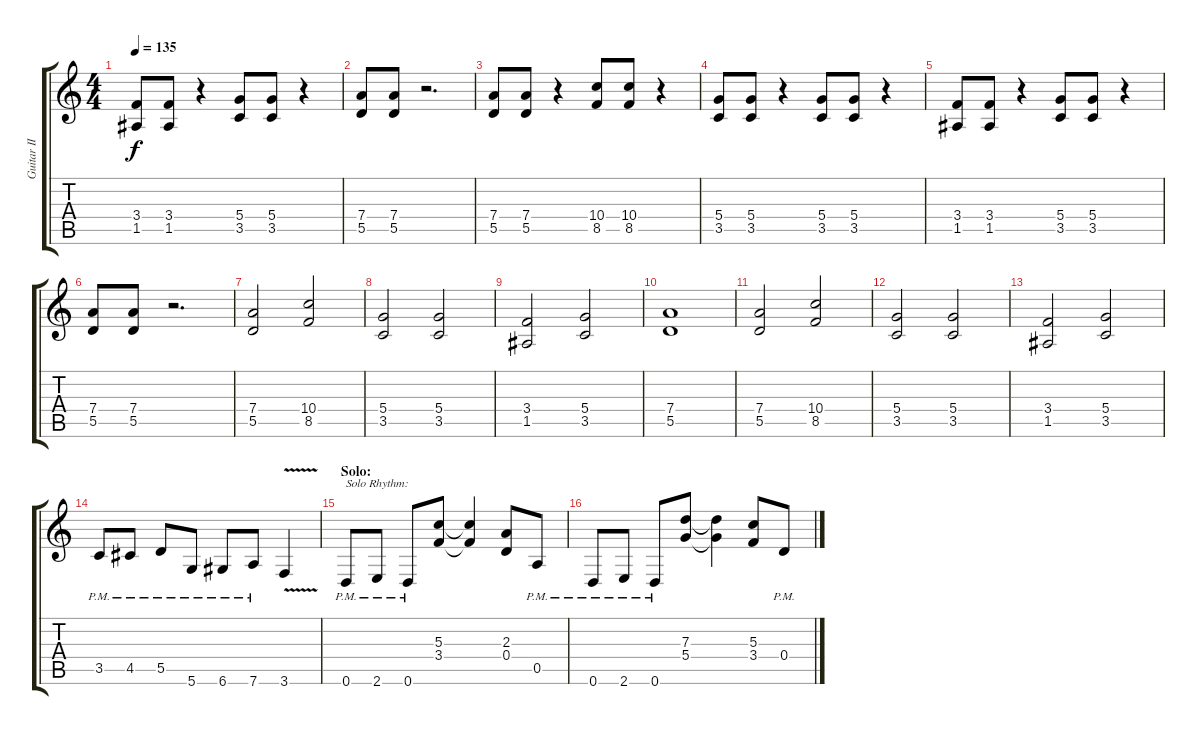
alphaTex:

\track ("Guitar II" "Guitar II") {instrument distortionguitar}
\staff {score tabs}
\tuning (E4 B3 G3 D3 A2 D2) {hide}
\ts (4 4)
\tempo 135
\clef g2
\ks c
(3.4 1.5).8{dy f} (3.4 1.5).8 r.4 (5.4 3.5).8 (5.4 3.5).8 r.4 |
(7.4 5.5).8 (7.4 5.5).8 r.2{d} |
(7.4 5.5).8 (7.4 5.5).8 r.4 (10.4 8.5).8 (10.4 8.5).8 r.4 |
(5.4 3.5).8 (5.4 3.5).8 r.4 (5.4 3.5).8 (5.4 3.5).8 r.4 |
(3.4 1.5).8 (3.4 1.5).8 r.4 (5.4 3.5).8 (5.4 3.5).8 r.4 |
(7.4 5.5).8 (7.4 5.5).8 r.2{d} |
(7.4 5.5).2 (10.4 8.5).2 |
(5.4 3.5).2 (5.4 3.5).2 |
(3.4 1.5).2 (5.4 3.5).2 |
(7.4 5.5).1 |
(7.4 5.5).2 (10.4 8.5).2 |
(5.4 3.5).2 (5.4 3.5).2 |
(3.4 1.5).2 (5.4 3.5).2 |
3.5{pm}.8 4.5{pm}.8 5.5{pm}.8 5.6{pm}.8 6.6{pm}.8 7.6{pm}.8 3.6{v}.4 |
\section ("" "Solo:")
0.6{pm}.8{txt "Solo Rhythm:"} 2.6{pm}.8 0.6{pm}.8 (5.3 3.4).8 (5.3{t} 3.4{t}).4 (2.3 0.4).8 0.5{pm}.8 |
0.6{pm}.8 2.6{pm}.8 0.6{pm}.8 (7.3 5.4).8 (7.3{t} 5.4{t}).4 (5.3 3.4).8 0.4{pm}.8
